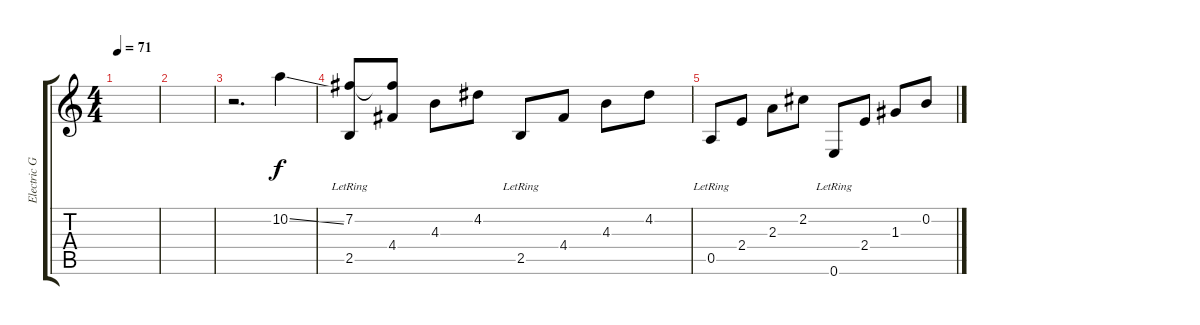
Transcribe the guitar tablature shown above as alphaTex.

\track ("Electric Guitar" "Electric G") {instrument distortionguitar}
\staff {score tabs}
\tuning (E4 B3 G3 D3 A2 E2) {hide}
\ts (4 4)
\tempo 71
\clef g2
\ks c
|
|
r.2{d} 10.2{ss}.4 |
(7.2 2.5{lr}).8 (7.2{t} 4.4).8 4.3.8 4.2.8 2.5{lr}.8 4.4.8 4.3.8 4.2.8 |
0.5{lr}.8 2.4.8 2.3.8 2.2.8 0.6{lr}.8 2.4.8 1.3.8 0.2.8
